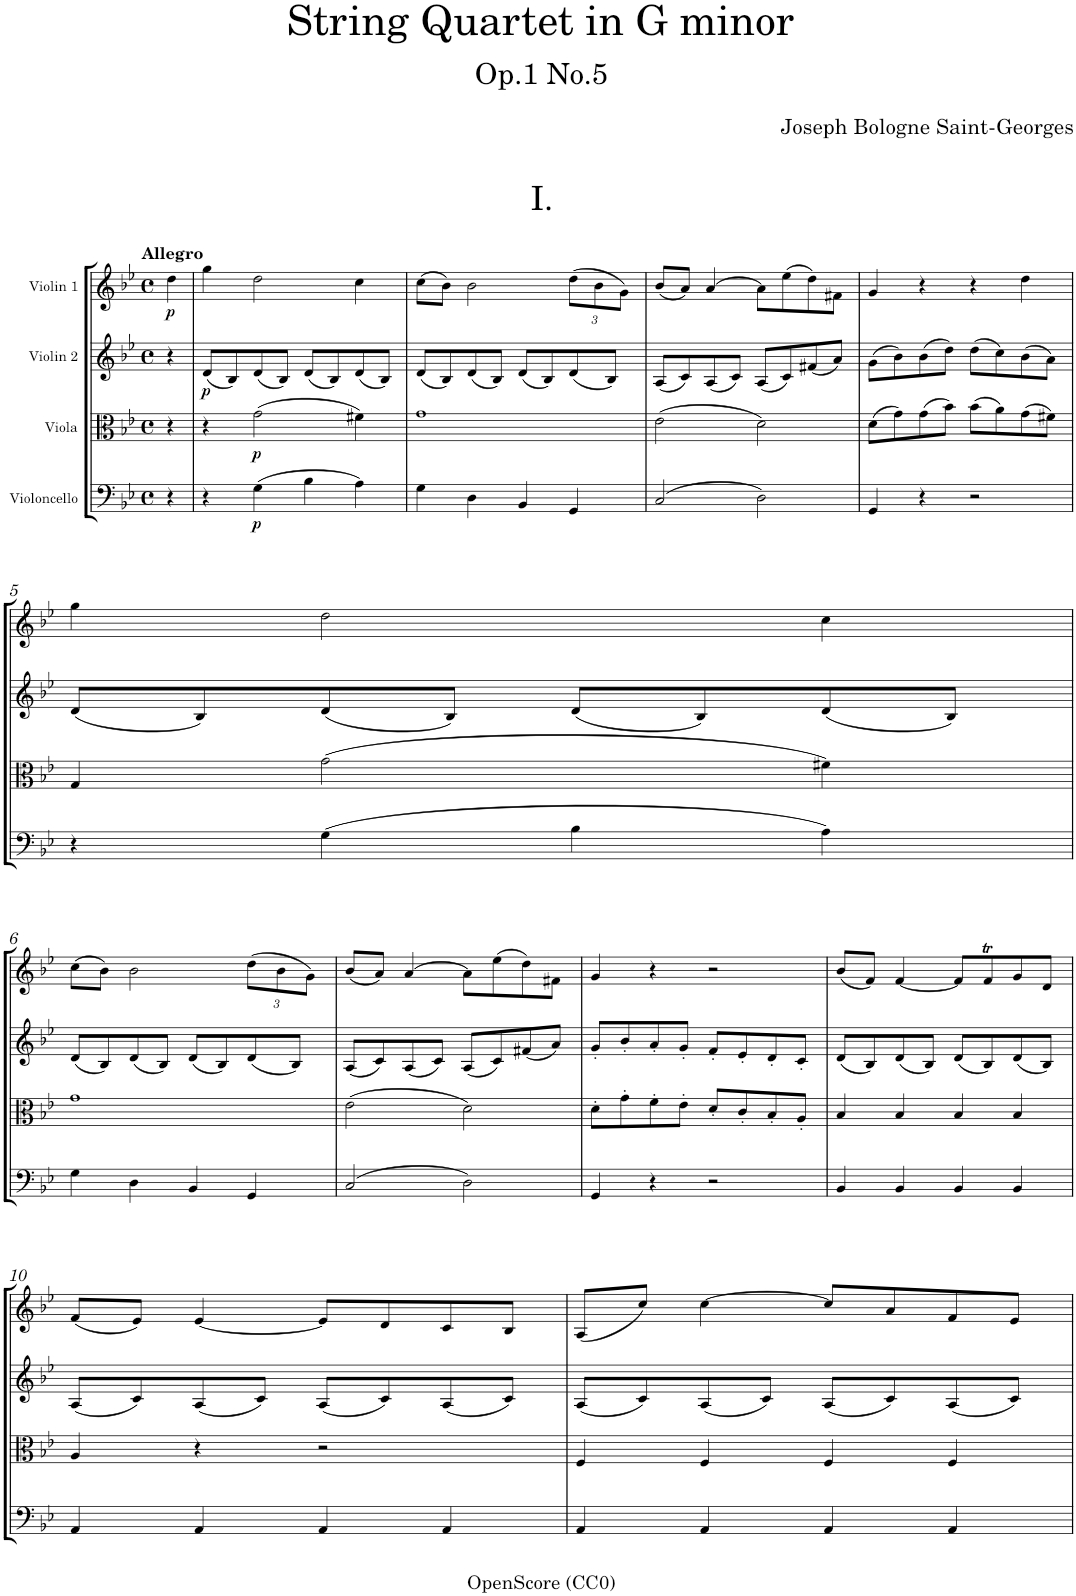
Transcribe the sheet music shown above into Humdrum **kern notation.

**kern	**dynam	**kern	**dynam	**kern	**dynam	**kern	**dynam
*part4	*part4	*part3	*part3	*part2	*part2	*part1	*part1
*staff4	*staff4	*staff3	*staff3	*staff2	*staff2	*staff1	*staff1
*I"Violoncello	*	*I"Viola	*	*I"Violin 2	*	*I"Violin 1	*
*I'Vc	*	*I'Vla	*	*I'Vln	*	*I'Vln	*
*clefF4	*	*clefC3	*	*clefG2	*	*clefG2	*
*k[b-e-]	*	*k[b-e-]	*	*k[b-e-]	*	*k[b-e-]	*
*M4/4	*	*M4/4	*	*M4/4	*	*M4/4	*
*met(c)	*	*met(c)	*	*met(c)	*	*met(c)	*
=	=	=	=	=	=	=	=
!	!	!	!	!	!	!LO:TX:a:t=I.	!
!	!	!	!	!	!	!LO:TX:a:B:t=Allegro	!
!	!	!	!	!	!	!	!LO:DY:b
4r	.	4r	.	4r	.	4dd\	p
=1	=1	=1	=1	=1	=1	=1	=1
!	!	!	!	!	!LO:DY:b	!	!
4r	.	4r	.	(<8d/L	p	4gg\	.
.	.	.	.	8B-/)	.	.	.
!	!LO:DY:b	!	!LO:DY:b	!	!	!	!
(>4G\	p	(>2g\	p	(<8d/	.	2dd\	.
.	.	.	.	8B-/J)	.	.	.
4B-\	.	.	.	(<8d/L	.	.	.
.	.	.	.	8B-/)	.	.	.
4A\)	.	4f#X\)	.	(<8d/	.	4cc\	.
.	.	.	.	8B-/J)	.	.	.
=2	=2	=2	=2	=2	=2	=2	=2
4G\	.	1g	.	(<8d/L	.	(>8cc\L	.
.	.	.	.	8B-/)	.	8b-\J)	.
4D\	.	.	.	(<8d/	.	2b-\	.
.	.	.	.	8B-/J)	.	.	.
4BB-/	.	.	.	(<8d/L	.	.	.
.	.	.	.	8B-/)	.	.	.
*	*	*	*	*	*	*Xbrackettup	*
4GG/	.	.	.	(<8d/	.	(>12dd\L	.
.	.	.	.	.	.	12b-\	.
.	.	.	.	8B-/J)	.	.	.
.	.	.	.	.	.	12g\J)	.
=3	=3	=3	=3	=3	=3	=3	=3
(2C/	.	(2e-\	.	(<8A/L	.	(8b-/L	.
.	.	.	.	8c/)	.	8a/J)	.
.	.	.	.	(<8A/	.	[>4a/	.
.	.	.	.	8c/J)	.	.	.
2D\)	.	2d\)	.	(<8A/L	.	8a\L]	.
.	.	.	.	8c/)	.	(>8ee-\	.
.	.	.	.	(<8f#X/	.	8dd\)	.
.	.	.	.	8a/J)	.	8f#X\J	.
=4	=4	=4	=4	=4	=4	=4	=4
4GG/	.	(>8d\L	.	(>8g\L	.	4g/	.
.	.	8g\)	.	8b-\)	.	.	.
4r	.	(>8g\	.	(>8b-\	.	4r	.
.	.	8b-\J)	.	8dd\J)	.	.	.
2r	.	(>8b-\L	.	(>8dd\L	.	4r	.
.	.	8a\)	.	8cc\)	.	.	.
.	.	(>8g\	.	(>8b-\	.	4dd\	.
.	.	8f#X\J)	.	8a\J)	.	.	.
!!LO:LB:g=z
=5	=5	=5	=5	=5	=5	=5	=5
4r	.	4G/	.	(<8d/L	.	4gg\	.
.	.	.	.	8B-/)	.	.	.
(>4G\	.	(>2g\	.	(<8d/	.	2dd\	.
.	.	.	.	8B-/J)	.	.	.
4B-\	.	.	.	(<8d/L	.	.	.
.	.	.	.	8B-/)	.	.	.
4A\)	.	4f#X\)	.	(<8d/	.	4cc\	.
.	.	.	.	8B-/J)	.	.	.
!!LO:LB:g=z
=6	=6	=6	=6	=6	=6	=6	=6
4G\	.	1g	.	(<8d/L	.	(>8cc\L	.
.	.	.	.	8B-/)	.	8b-\J)	.
4D\	.	.	.	(<8d/	.	2b-\	.
.	.	.	.	8B-/J)	.	.	.
4BB-/	.	.	.	(<8d/L	.	.	.
.	.	.	.	8B-/)	.	.	.
4GG/	.	.	.	(<8d/	.	(>12dd\L	.
.	.	.	.	.	.	12b-\	.
.	.	.	.	8B-/J)	.	.	.
.	.	.	.	.	.	12g\J)	.
=7	=7	=7	=7	=7	=7	=7	=7
(2C/	.	(2e-\	.	(<8A/L	.	(<8b-/L	.
.	.	.	.	8c/)	.	8a/J)	.
.	.	.	.	(<8A/	.	[>4a/	.
.	.	.	.	8c/J)	.	.	.
2D\)	.	2d\)	.	(<8A/L	.	8a\L]	.
.	.	.	.	8c/)	.	(>8ee-\	.
.	.	.	.	(<8f#X/	.	8dd\)	.
.	.	.	.	8a/J)	.	8f#X\J	.
=8	=8	=8	=8	=8	=8	=8	=8
4GG/	.	8d'\L	.	8g'/L	.	4g/	.
.	.	8g'\	.	8b-'/	.	.	.
4r	.	8f'\	.	8a'/	.	4r	.
.	.	8e-'\J	.	8g'/J	.	.	.
2r	.	8d'/L	.	8f'/L	.	2r	.
.	.	8c'/	.	8e-'/	.	.	.
.	.	8B-'/	.	8d'/	.	.	.
.	.	8A'/J	.	8c'/J	.	.	.
=9	=9	=9	=9	=9	=9	=9	=9
4BB-/	.	4B-/	.	(<8d/L	.	(<8b-/L	.
.	.	.	.	8B-/)	.	8f/J)	.
4BB-/	.	4B-/	.	(<8d/	.	[<4f/	.
.	.	.	.	8B-/J)	.	.	.
4BB-/	.	4B-/	.	(<8d/L	.	8f/L]	.
.	.	.	.	8B-/)	.	8fT/	.
4BB-/	.	4B-/	.	(<8d/	.	8g/	.
.	.	.	.	8B-/J)	.	8d/J	.
!!LO:LB:g=z
=10	=10	=10	=10	=10	=10	=10	=10
4AA/	.	4A/	.	(<8A/L	.	(<8f/L	.
.	.	.	.	8c/)	.	8e-/J)	.
4AA/	.	4r	.	(<8A/	.	[<4e-/	.
.	.	.	.	8c/J)	.	.	.
4AA/	.	2r	.	(<8A/L	.	8e-/L]	.
.	.	.	.	8c/)	.	8d/	.
4AA/	.	.	.	(<8A/	.	8c/	.
.	.	.	.	8c/J)	.	8B-/J	.
=11	=11	=11	=11	=11	=11	=11	=11
4AA/	.	4F/	.	(<8A/L	.	(8A/L	.
.	.	.	.	8c/)	.	8cc/J)	.
4AA/	.	4F/	.	(<8A/	.	[>4cc\	.
.	.	.	.	8c/J)	.	.	.
4AA/	.	4F/	.	(<8A/L	.	8cc/L]	.
.	.	.	.	8c/)	.	8a/	.
4AA/	.	4F/	.	(<8A/	.	8f/	.
.	.	.	.	8c/J)	.	8e-/J	.
=	=	=	=	=	=	=	=
*-	*-	*-	*-	*-	*-	*-	*-
